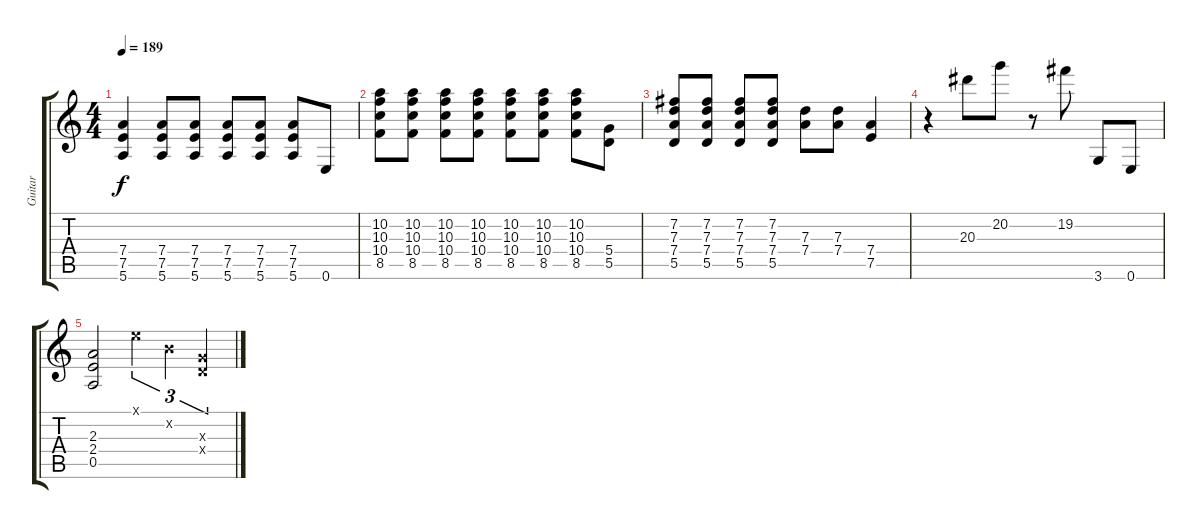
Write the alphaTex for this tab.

\track ("Guitar" "Guitar") {instrument distortionguitar}
\staff {score tabs}
\tuning (E4 B3 G3 D3 A2 E2) {hide}
\ts (4 4)
\tempo 189
\clef g2
\ks c
(7.4 7.5 5.6).4{dy f} (7.4 7.5 5.6).8 (7.4 7.5 5.6).8 (7.4 7.5 5.6).8 (7.4 7.5 5.6).8 (7.4 7.5 5.6).8 0.6.8 |
(10.2 10.3 10.4 8.5).8 (10.2 10.3 10.4 8.5).8 (10.2 10.3 10.4 8.5).8 (10.2 10.3 10.4 8.5).8 (10.2 10.3 10.4 8.5).8 (10.2 10.3 10.4 8.5).8 (10.2 10.3 10.4 8.5).8 (5.4 5.5).8 |
(7.2 7.3 7.4 5.5).8 (7.2 7.3 7.4 5.5).8 (7.2 7.3 7.4 5.5).8 (7.2 7.3 7.4 5.5).8 (7.3 7.4).8 (7.3 7.4).8 (7.4 7.5).4 |
r.4 20.3.8 20.2.8 r.8 19.2.8 3.6.8 0.6.8 |
(2.3 2.4 0.5).2 0.1{x}.4{tu (3 2)} 0.2{x}.4{tu (3 2)} (0.3{x} 0.4{x}).4{tu (3 2)}
